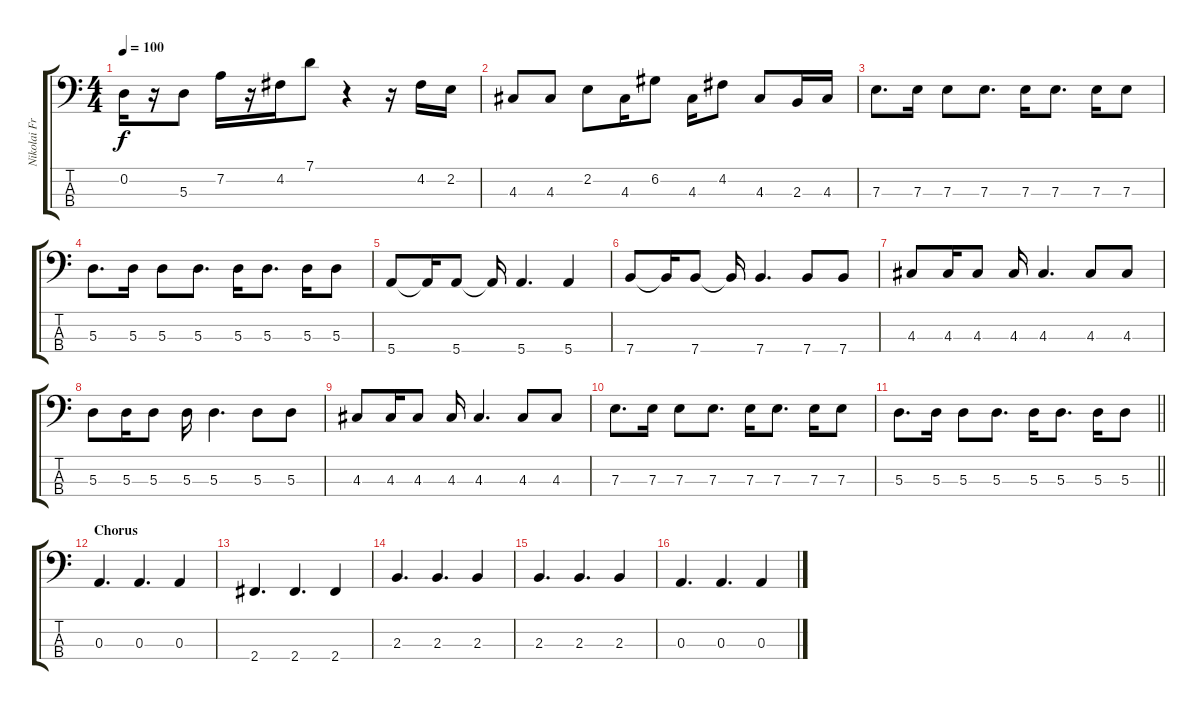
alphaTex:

\track ("Nikolai Fraiture" "Nikolai Fr") {instrument electricbassfinger}
\staff {score tabs}
\tuning (G2 D2 A1 E1) {hide}
\ts (4 4)
\tempo 100
\clef f4
\ks c
0.2.16{dy f} r.16 5.3.8 7.2.16 r.16 4.2.16 7.1.8 r.4 r.16 4.2.16 2.2.16 |
4.3.8 4.3.8 2.2.8 4.3.16 6.2.8 4.3.16 4.2.8 4.3.8 2.3.16 4.3.16 |
7.3.8{d} 7.3.16 7.3.8 7.3.8{d} 7.3.16 7.3.8{d} 7.3.16 7.3.8 |
5.3.8{d} 5.3.16 5.3.8 5.3.8{d} 5.3.16 5.3.8{d} 5.3.16 5.3.8 |
5.4.8 5.4{t}.16 5.4.8 5.4{t}.16 5.4.4{d} 5.4.4 |
7.4.8 7.4{t}.16 7.4.8 7.4{t}.16 7.4.4{d} 7.4.8 7.4.8 |
4.3.8 4.3.16 4.3.8 4.3.16 4.3.4{d} 4.3.8 4.3.8 |
5.3.8 5.3.16 5.3.8 5.3.16 5.3.4{d} 5.3.8 5.3.8 |
4.3.8 4.3.16 4.3.8 4.3.16 4.3.4{d} 4.3.8 4.3.8 |
7.3.8{d} 7.3.16 7.3.8 7.3.8{d} 7.3.16 7.3.8{d} 7.3.16 7.3.8 |
\barLineRight lightlight
5.3.8{d} 5.3.16 5.3.8 5.3.8{d} 5.3.16 5.3.8{d} 5.3.16 5.3.8 |
\section ("" "Chorus")
0.3.4{d} 0.3.4{d} 0.3.4 |
2.4.4{d} 2.4.4{d} 2.4.4 |
2.3.4{d} 2.3.4{d} 2.3.4 |
2.3.4{d} 2.3.4{d} 2.3.4 |
0.3.4{d} 0.3.4{d} 0.3.4
